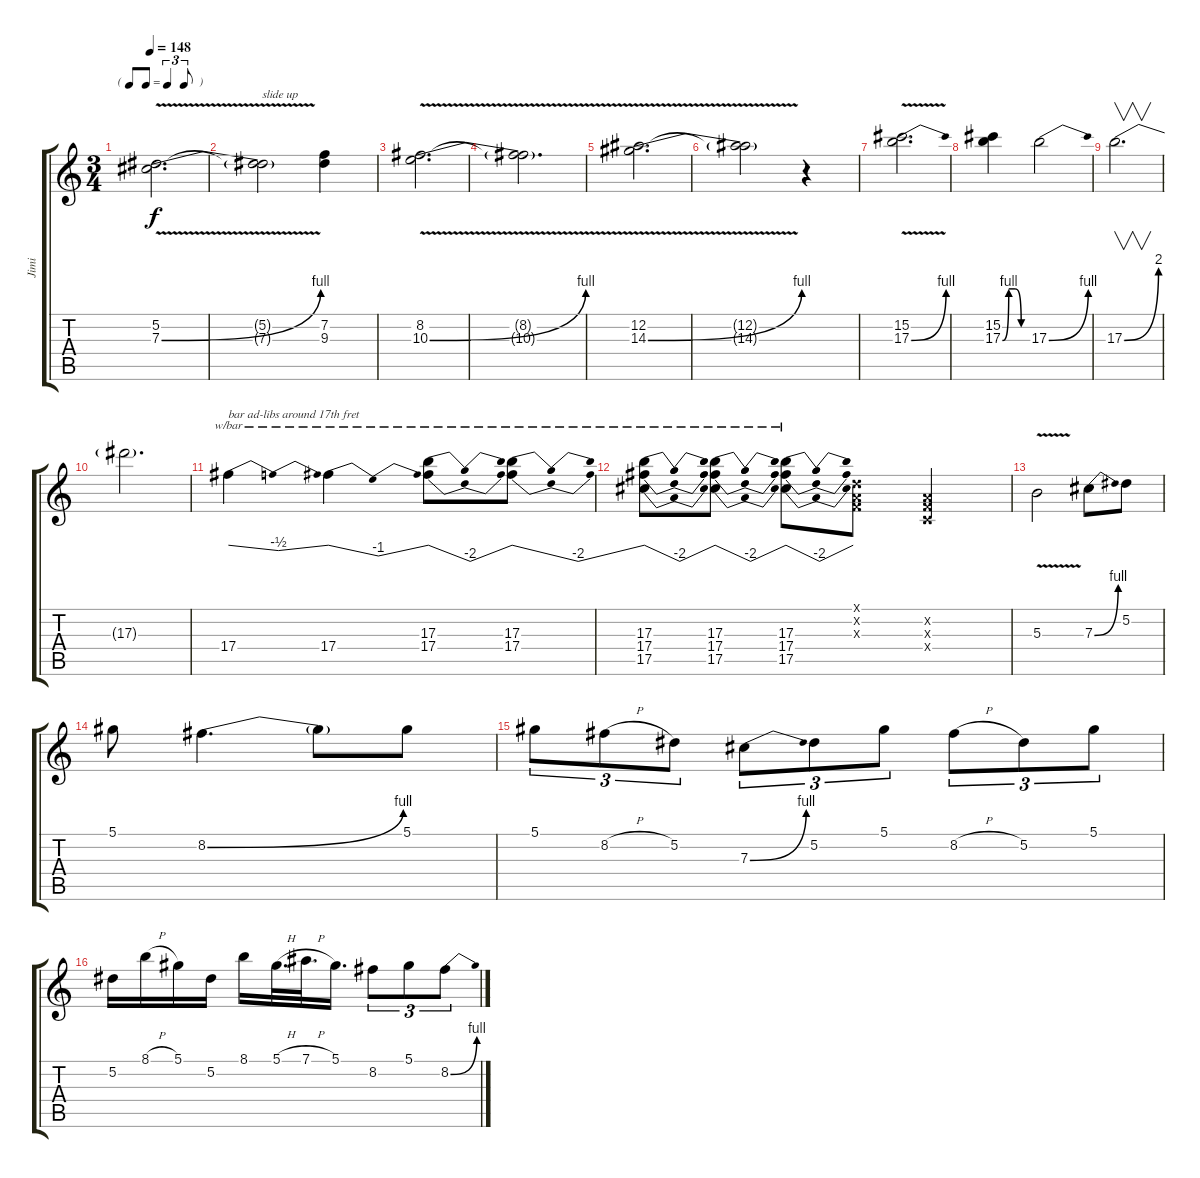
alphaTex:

\track ("Jimi" "Jimi") {instrument distortionguitar}
\staff {score tabs}
\tuning (Eb4 Bb3 Gb3 Db3 Ab2 Eb2) {hide}
\ts (3 4)
\tf triplet8th
\tempo 148
\clef g2
\ks c
(5.2{v} 7.3{be (bend 0 0 60 4) v}).2{d dy f} |
(5.2{t} 7.3{t}).2{txt "slide up"} (7.2 9.3).4 |
(8.2{v} 10.3{be (bend 0 0 60 4) v}).2{d} |
(8.2{t} 10.3{t}).2{d} |
(12.2{v} 14.3{be (bend 0 0 60 4) v}).2{d} |
(12.2{t} 14.3{t}).2 r.4 |
(15.2{v} 17.3{be (bend 0 0 60 4) v}).2{d} |
(15.2 17.3{be (custom 0 0 15 4 30 4 45 0 60 0)}).4 17.3{be (bend 0 0 60 4)}.2 |
17.3{be (bend 0 0 60 8)}.2{v d} |
17.3{t}.2{d} |
17.4.4{tbe (dip default 0 0 30 -2 60 0) txt "bar ad-libs around 17th fret"} 17.4.4{tbe (dip default 0 0 30 -4 60 0)} (17.3 17.4).8{tbe (dip default 0 0 30 -8 60 0)} (17.3 17.4).8{tbe (dip default 0 0 30 -8 60 0)} |
(17.3 17.4 17.5).8{tbe (dip default 0 0 30 -8 60 0)} (17.3 17.4 17.5).8{tbe (dip default 0 0 30 -8 60 0)} (17.3 17.4 17.5).8{tbe (dip default 0 0 30 -8 60 0)} (-1.1{x} -1.2{x} -1.3{x}).8 (-1.2{x} -1.3{x} -1.4{x}).4 |
5.3{v}.2 7.3{be (bend 0 0 60 4)}.8 5.2.8 |
5.1.8 8.2{be (bend 0 0 60 4)}.4{d} 8.2{t}.8 5.1.8 |
5.1.8{tu (3 2)} 8.2{h}.8{tu (3 2)} 5.2.8{tu (3 2)} 7.3{be (bend 0 0 60 4)}.8{tu (3 2)} 5.2.8{tu (3 2)} 5.1.8{tu (3 2)} 8.2{h}.8{tu (3 2)} 5.2.8{tu (3 2)} 5.1.8{tu (3 2)} |
5.2.16 8.1{h}.16 5.1.16 5.2.16 8.1.16 5.1{h}.32{d} 7.1{h}.32{d} 5.1.16{d} 8.2.8{tu (3 2)} 5.1.8{tu (3 2)} 8.2{be (bend 0 0 60 4)}.8{tu (3 2)}
